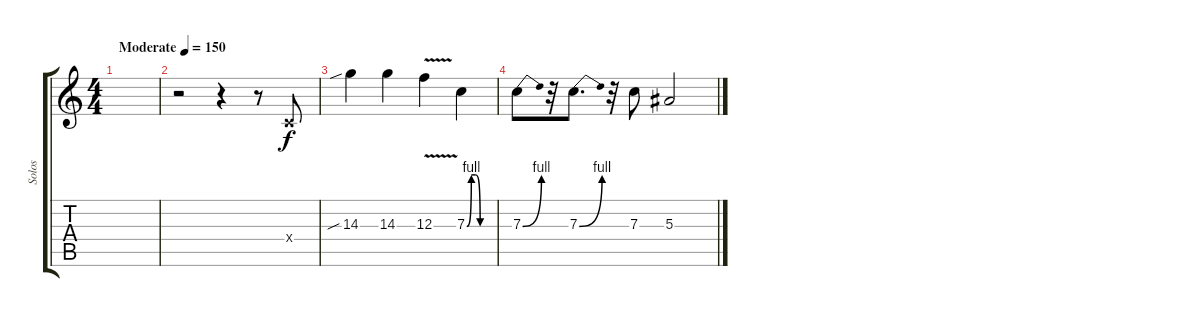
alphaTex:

\track ("Solos" "Solos") {instrument overdrivenguitar}
\staff {score tabs}
\tuning (D4 A3 F3 C3 G2 D2) {hide}
\ts (4 4)
\tempo (150 "Moderate")
\clef g2
\ks c
|
r.2 r.4 r.8 0.4{x}.8 |
14.3{sib}.4 14.3.4 12.3{v}.4 7.3{be (custom 0 0 10 4 20 4 30 0 60 0)}.4 |
7.3{be (bend 0 0 60 4)}.8 r.32 7.3{be (bend 0 0 60 4)}.8{d} r.32 7.3.8 5.3.2
